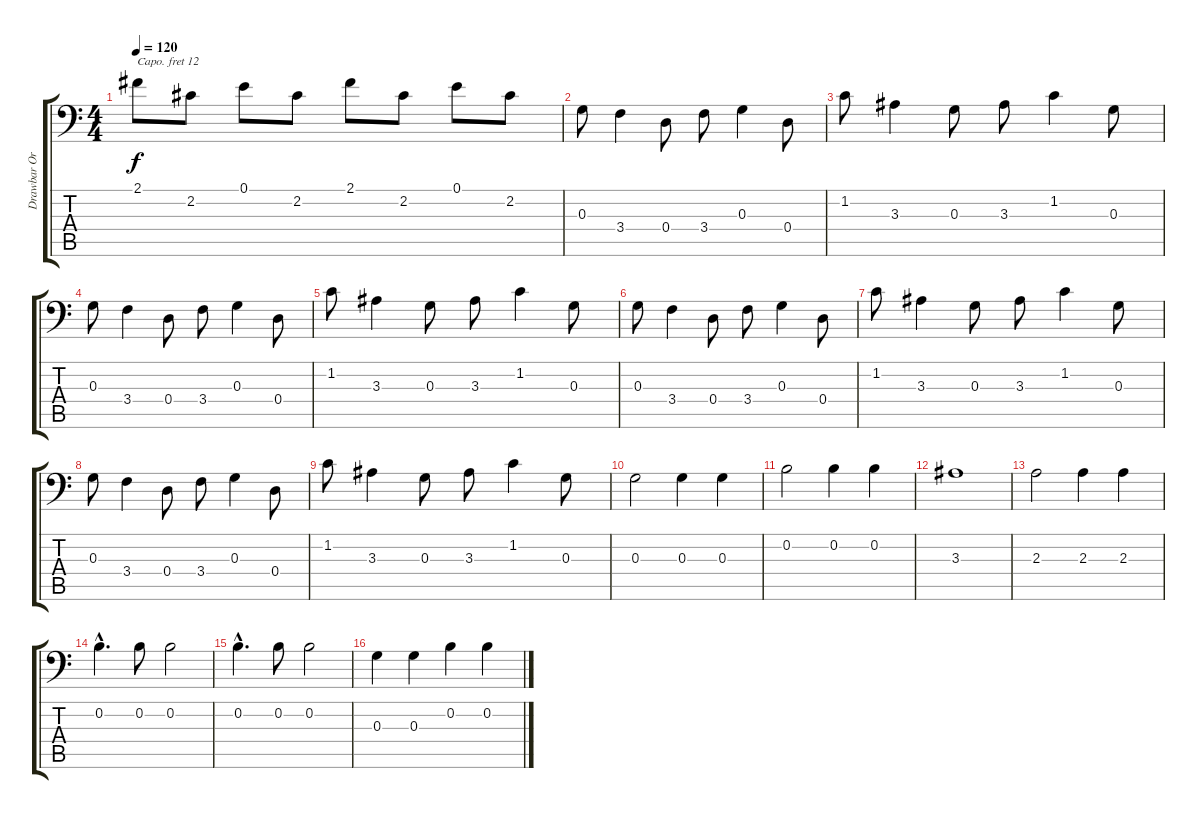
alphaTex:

\track ("Drawbar Organ" "Drawbar Or") {instrument drawbarorgan}
\staff {score tabs}
\capo 12
\tuning (E3 B2 G2 D2 A1 E1) {hide}
\ts (4 4)
\tempo 120
\clef f4
\ks c
2.1.8{dy f} 2.2.8 0.1.8 2.2.8 2.1.8 2.2.8 0.1.8 2.2.8 |
0.3.8 3.4.4 0.4.8 3.4.8 0.3.4 0.4.8 |
1.2.8 3.3.4 0.3.8 3.3.8 1.2.4 0.3.8 |
0.3.8 3.4.4 0.4.8 3.4.8 0.3.4 0.4.8 |
1.2.8 3.3.4 0.3.8 3.3.8 1.2.4 0.3.8 |
0.3.8 3.4.4 0.4.8 3.4.8 0.3.4 0.4.8 |
1.2.8 3.3.4 0.3.8 3.3.8 1.2.4 0.3.8 |
0.3.8 3.4.4 0.4.8 3.4.8 0.3.4 0.4.8 |
1.2.8 3.3.4 0.3.8 3.3.8 1.2.4 0.3.8 |
0.3.2 0.3.4 0.3.4 |
0.2.2 0.2.4 0.2.4 |
3.3.1 |
2.3.2 2.3.4 2.3.4 |
0.2{hac}.4{d} 0.2.8 0.2.2 |
0.2{hac}.4{d} 0.2.8 0.2.2 |
0.3.4 0.3.4 0.2.4 0.2.4
